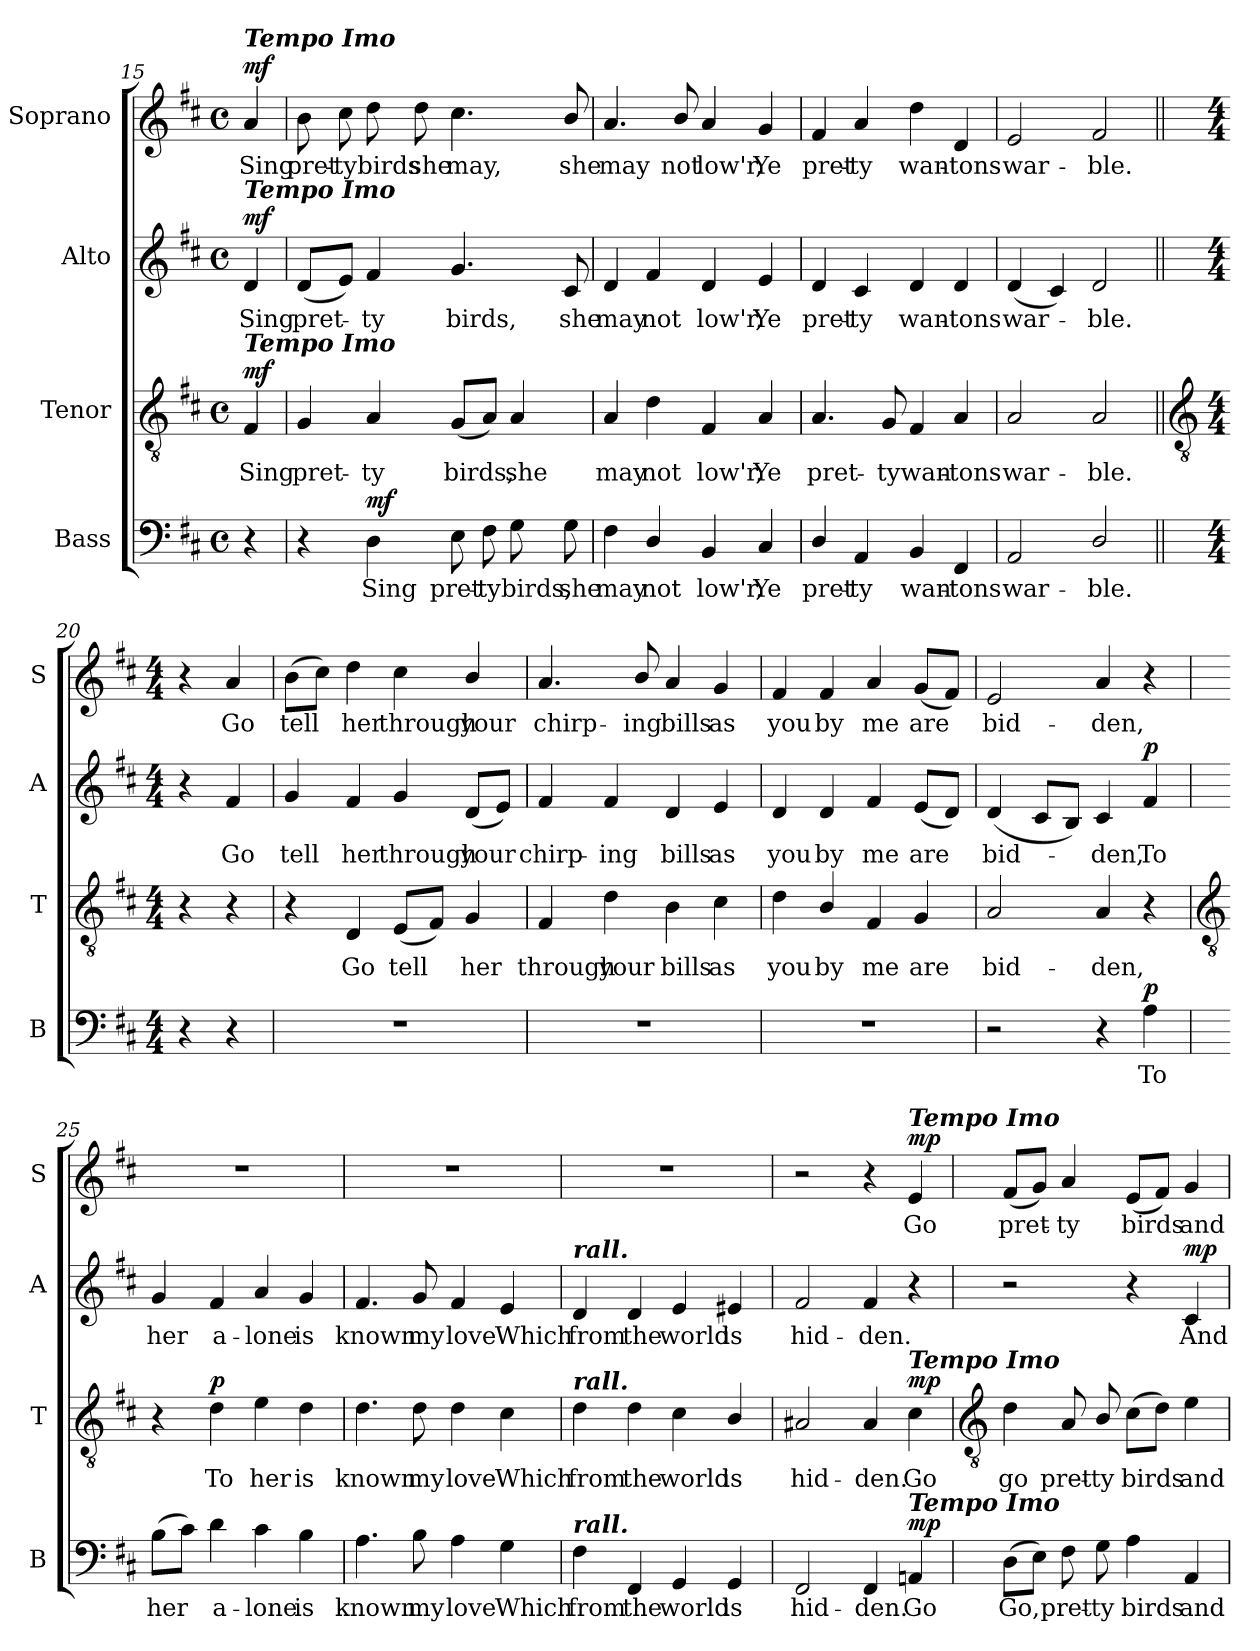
**kern	**text	**dynam	**kern	**text	**dynam	**kern	**text	**dynam	**kern	**text	**dynam
*part4	*part4	*part4	*part3	*part3	*part3	*part2	*part2	*part2	*part1	*part1	*part1
*staff4	*staff4	*staff4	*staff3	*staff3	*staff3	*staff2	*staff2	*staff2	*staff1	*staff1	*staff1
*I"Bass	*	*	*I"Tenor	*	*	*I"Alto	*	*	*I"Soprano	*	*
*I'B	*	*	*I'T	*	*	*I'A	*	*	*I'S	*	*
!!LO:LB:g=z
*clefF4	*	*	*clefGv2	*	*	*clefG2	*	*	*clefG2	*	*
*k[f#c#]	*	*	*k[f#c#]	*	*	*k[f#c#]	*	*	*k[f#c#]	*	*
*D:	*	*	*D:	*	*	*D:	*	*	*D:	*	*
*M4/4	*	*	*M4/4	*	*	*M4/4	*	*	*M4/4	*	*
*met(c)	*	*	*met(c)	*	*	*met(c)	*	*	*met(c)	*	*
=15	=15	=15	=15	=15	=15	=15	=15	=15	=15	=15	=15
!	!	!	!	!	!	!	!	!	!LO:TX:a:Bi:t=Tempo Imo	!	!
!	!	!	!	!	!	!LO:TX:a:Bi:t=Tempo Imo	!	!	!	!	!
!	!	!	!LO:TX:a:Bi:t=Tempo Imo	!	!	!	!	!	!	!	!
!	!	!	!	!LO:LY:b	!LO:DY:b	!	!LO:LY:b	!LO:DY:b	!	!LO:LY:b	!LO:DY:b
4r	.	.	4F#	Sing	mf	4d	Sing	mf	4a	Sing	mf
=16	=16	=16	=16	=16	=16	=16	=16	=16	=16	=16	=16
!	!	!	!	!LO:LY:b	!	!	!LO:LY:b	!	!	!LO:LY:b	!
4r	.	.	4G	pret-	.	(<8dL	pret-	.	8b	pret-	.
!	!	!	!	!	!	!	!	!	!	!LO:LY:b	!
.	.	.	.	.	.	8eJ)	.	.	8cc#	-ty	.
!	!LO:LY:b	!LO:DY:b	!	!LO:LY:b	!	!	!LO:LY:b	!	!	!LO:LY:b	!
4D	Sing	mf	4A	-ty	.	4f#	ty	.	8dd	birds	.
!	!	!	!	!	!	!	!	!	!	!LO:LY:b	!
.	.	.	.	.	.	.	.	.	8dd	she	.
!	!LO:LY:b	!	!	!LO:LY:b	!	!	!LO:LY:b	!	!	!LO:LY:b	!
8E	pret-	.	(<8GL	birds,	.	4.g	birds,	.	4.cc#	may,	.
!	!LO:LY:b	!	!	!	!	!	!	!	!	!	!
8F#	-ty	.	8AJ)	.	.	.	.	.	.	.	.
!	!LO:LY:b	!	!	!LO:LY:b	!	!	!	!	!	!	!
8G	birds,	.	4A	she	.	.	.	.	.	.	.
!	!LO:LY:b	!	!	!	!	!	!LO:LY:b	!	!	!LO:LY:b	!
8G	she	.	.	.	.	8c#	she	.	8b/	she	.
=17	=17	=17	=17	=17	=17	=17	=17	=17	=17	=17	=17
!	!LO:LY:b	!	!	!LO:LY:b	!	!	!LO:LY:b	!	!	!LO:LY:b	!
4F#	may	.	4A	may	.	4d	may	.	4.a	may	.
!	!LO:LY:b	!	!	!LO:LY:b	!	!	!LO:LY:b	!	!	!	!
4D/	not	.	4d	not	.	4f#	not	.	.	.	.
!	!	!	!	!	!	!	!	!	!	!LO:LY:b	!
.	.	.	.	.	.	.	.	.	8b/	not	.
!	!LO:LY:b	!	!	!LO:LY:b	!	!	!LO:LY:b	!	!	!LO:LY:b	!
4BB	low'r,	.	4F#	low'r,	.	4d	low'r,	.	4a	low'r,	.
!	!LO:LY:b	!	!	!LO:LY:b	!	!	!LO:LY:b	!	!	!LO:LY:b	!
4C#	Ye	.	4A	Ye	.	4e	Ye	.	4g	Ye	.
=18	=18	=18	=18	=18	=18	=18	=18	=18	=18	=18	=18
!	!LO:LY:b	!	!	!LO:LY:b	!	!	!LO:LY:b	!	!	!LO:LY:b	!
4D/	pret-	.	4.A	pret-	.	4d	pret-	.	4f#	pret-	.
!	!LO:LY:b	!	!	!	!	!	!LO:LY:b	!	!	!LO:LY:b	!
4AA	-ty	.	.	.	.	4c#	-ty	.	4a	-ty	.
!	!	!	!	!LO:LY:b	!	!	!	!	!	!	!
.	.	.	8G	-ty	.	.	.	.	.	.	.
!	!LO:LY:b	!	!	!LO:LY:b	!	!	!LO:LY:b	!	!	!LO:LY:b	!
4BB	wan-	.	4F#	wan-	.	4d	wan-	.	4dd	wan-	.
!	!LO:LY:b	!	!	!LO:LY:b	!	!	!LO:LY:b	!	!	!LO:LY:b	!
4FF#	-tons	.	4A	-tons	.	4d	-tons	.	4d	-tons	.
=19	=19	=19	=19	=19	=19	=19	=19	=19	=19	=19	=19
!	!LO:LY:b	!	!	!LO:LY:b	!	!	!LO:LY:b	!	!	!LO:LY:b	!
2AA	war-	.	2A	war-	.	(<4d	war-	.	2e	war-	.
.	.	.	.	.	.	4c#)	.	.	.	.	.
!	!LO:LY:b	!	!	!LO:LY:b	!	!	!LO:LY:b	!	!	!LO:LY:b	!
2D/	-ble.	.	2A	-ble.	.	2d	ble.	.	2f#	-ble.	.
!!LO:LB:g=z
=20||	=20||	=20||	=20||	=20||	=20||	=20||	=20||	=20||	=20||	=20||	=20||
*	*	*	*clefGv2	*	*	*	*	*	*	*	*
*M4/4	*	*	*M4/4	*	*	*M4/4	*	*	*M4/4	*	*
4r	.	.	4r	.	.	4r	.	.	4r	.	.
!	!	!	!	!	!	!	!LO:LY:b	!	!	!LO:LY:b	!
4r	.	.	4r	.	.	4f#	Go	.	4a	Go	.
=21	=21	=21	=21	=21	=21	=21	=21	=21	=21	=21	=21
!	!	!	!	!	!	!	!LO:LY:b	!	!	!LO:LY:b	!
1r	.	.	4r	.	.	4g	tell	.	(>8bL	tell	.
.	.	.	.	.	.	.	.	.	8cc#J)	.	.
!	!	!	!	!LO:LY:b	!	!	!LO:LY:b	!	!	!LO:LY:b	!
.	.	.	4D	Go	.	4f#	her	.	4dd	her	.
!	!	!	!	!LO:LY:b	!	!	!LO:LY:b	!	!	!LO:LY:b	!
.	.	.	(<8EL	tell	.	4g	through	.	4cc#	through	.
.	.	.	8F#J)	.	.	.	.	.	.	.	.
!	!	!	!	!LO:LY:b	!	!	!LO:LY:b	!	!	!LO:LY:b	!
.	.	.	4G	her	.	(<8dL	your	.	4b/	your	.
.	.	.	.	.	.	8eJ)	.	.	.	.	.
=22	=22	=22	=22	=22	=22	=22	=22	=22	=22	=22	=22
!	!	!	!	!LO:LY:b	!	!	!LO:LY:b	!	!	!LO:LY:b	!
1r	.	.	4F#	through	.	4f#	chirp-	.	4.a	chirp-	.
!	!	!	!	!LO:LY:b	!	!	!LO:LY:b	!	!	!	!
.	.	.	4d	your	.	4f#	-ing	.	.	.	.
!	!	!	!	!	!	!	!	!	!	!LO:LY:b	!
.	.	.	.	.	.	.	.	.	8b/	-ing	.
!	!	!	!	!LO:LY:b	!	!	!LO:LY:b	!	!	!LO:LY:b	!
.	.	.	4B	bills	.	4d	bills	.	4a	bills	.
!	!	!	!	!LO:LY:b	!	!	!LO:LY:b	!	!	!LO:LY:b	!
.	.	.	4c#	as	.	4e	as	.	4g	as	.
=23	=23	=23	=23	=23	=23	=23	=23	=23	=23	=23	=23
!	!	!	!	!LO:LY:b	!	!	!LO:LY:b	!	!	!LO:LY:b	!
1r	.	.	4d	you	.	4d	you	.	4f#	you	.
!	!	!	!	!LO:LY:b	!	!	!LO:LY:b	!	!	!LO:LY:b	!
.	.	.	4B/	by	.	4d	by	.	4f#	by	.
!	!	!	!	!LO:LY:b	!	!	!LO:LY:b	!	!	!LO:LY:b	!
.	.	.	4F#	me	.	4f#	me	.	4a	me	.
!	!	!	!	!LO:LY:b	!	!	!LO:LY:b	!	!	!LO:LY:b	!
.	.	.	4G	are	.	(<8eL	are	.	(<8gL	are	.
.	.	.	.	.	.	8dJ)	.	.	8f#J)	.	.
=24	=24	=24	=24	=24	=24	=24	=24	=24	=24	=24	=24
!	!	!	!	!LO:LY:b	!	!	!LO:LY:b	!	!	!LO:LY:b	!
2r	.	.	2A	bid-	.	(<4d	bid-	.	2e	bid-	.
.	.	.	.	.	.	8c#L	.	.	.	.	.
.	.	.	.	.	.	8BJ)	.	.	.	.	.
!	!	!	!	!LO:LY:b	!	!	!LO:LY:b	!	!	!LO:LY:b	!
4r	.	.	4A	-den,	.	4c#	den,	.	4a	-den,	.
!	!LO:LY:b	!LO:DY:b	!	!	!	!	!LO:LY:b	!LO:DY:b	!	!	!
4A	To	p	4r	.	.	4f#	To	p	4r	.	.
!!LO:LB:g=z
=25	=25	=25	=25	=25	=25	=25	=25	=25	=25	=25	=25
*	*	*	*clefGv2	*	*	*	*	*	*	*	*
!	!LO:LY:b	!	!	!	!	!	!LO:LY:b	!	!	!	!
(>8BL	her	.	4r	.	.	4g	her	.	1r	.	.
8c#J)	.	.	.	.	.	.	.	.	.	.	.
!	!LO:LY:b	!	!	!LO:LY:b	!LO:DY:b	!	!LO:LY:b	!	!	!	!
4d	a-	.	4d	To	p	4f#	a-	.	.	.	.
!	!LO:LY:b	!	!	!LO:LY:b	!	!	!LO:LY:b	!	!	!	!
4c#	-lone	.	4e	her	.	4a	-lone	.	.	.	.
!	!LO:LY:b	!	!	!LO:LY:b	!	!	!LO:LY:b	!	!	!	!
4B	is	.	4d	is	.	4g	is	.	.	.	.
=26	=26	=26	=26	=26	=26	=26	=26	=26	=26	=26	=26
!	!LO:LY:b	!	!	!LO:LY:b	!	!	!LO:LY:b	!	!	!	!
4.A	known	.	4.d	known	.	4.f#	known	.	1r	.	.
!	!LO:LY:b	!	!	!LO:LY:b	!	!	!LO:LY:b	!	!	!	!
8B	my	.	8d	my	.	8g	my	.	.	.	.
!	!LO:LY:b	!	!	!LO:LY:b	!	!	!LO:LY:b	!	!	!	!
4A	love	.	4d	love	.	4f#	love	.	.	.	.
!	!LO:LY:b	!	!	!LO:LY:b	!	!	!LO:LY:b	!	!	!	!
4G	Which	.	4c#	Which	.	4e	Which	.	.	.	.
=27	=27	=27	=27	=27	=27	=27	=27	=27	=27	=27	=27
!	!	!	!	!	!	!LO:TX:a:Bi:t=rall.	!	!	!	!	!
!	!	!	!LO:TX:a:Bi:t=rall.	!	!	!	!	!	!	!	!
!LO:TX:a:Bi:t=rall.	!	!	!	!	!	!	!	!	!	!	!
!	!LO:LY:b	!	!	!LO:LY:b	!	!	!LO:LY:b	!	!	!	!
4F#	from	.	4d	from	.	4d	from	.	1r	.	.
!	!LO:LY:b	!	!	!LO:LY:b	!	!	!LO:LY:b	!	!	!	!
4FF#	the	.	4d	the	.	4d	the	.	.	.	.
!	!LO:LY:b	!	!	!LO:LY:b	!	!	!LO:LY:b	!	!	!	!
4GG	world	.	4c#	world	.	4e	world	.	.	.	.
!	!LO:LY:b	!	!	!LO:LY:b	!	!	!LO:LY:b	!	!	!	!
4GG	is	.	4B/	is	.	4e#X	is	.	.	.	.
=28	=28	=28	=28	=28	=28	=28	=28	=28	=28	=28	=28
!	!LO:LY:b	!	!	!LO:LY:b	!	!	!LO:LY:b	!	!	!	!
2FF#	hid-	.	2A#X	hid-	.	2f#	hid-	.	2r	.	.
!	!LO:LY:b	!	!	!LO:LY:b	!	!	!LO:LY:b	!	!	!	!
4FF#	-den.	.	4A#	-den.	.	4f#	-den.	.	4r	.	.
!	!	!	!	!	!	!	!	!	!LO:TX:a:Bi:t=Tempo Imo	!	!
!	!	!	!LO:TX:a:Bi:t=Tempo Imo	!	!	!	!	!	!	!	!
!LO:TX:a:Bi:t=Tempo Imo	!	!	!	!	!	!	!	!	!	!	!
!	!LO:LY:b	!LO:DY:b	!	!LO:LY:b	!LO:DY:b	!	!	!	!	!LO:LY:b	!LO:DY:b
4AAn	Go	mp	4c#	Go	mp	4r	.	.	4e	Go	mp
!!LO:LB:g=z
=29	=29	=29	=29	=29	=29	=29	=29	=29	=29	=29	=29
*	*	*	*clefGv2	*	*	*	*	*	*	*	*
!	!LO:LY:b	!	!	!LO:LY:b	!	!	!	!	!	!LO:LY:b	!
(>8DL	Go,	.	4d	go	.	2r	.	.	(<8f#L	pret-	.
8EJ)	.	.	.	.	.	.	.	.	8gJ)	.	.
!	!LO:LY:b	!	!	!LO:LY:b	!	!	!	!	!	!LO:LY:b	!
8F#	pret-	.	8A	pret-	.	.	.	.	4a	ty	.
!	!LO:LY:b	!	!	!LO:LY:b	!	!	!	!	!	!	!
8G	-ty	.	8B/	-ty	.	.	.	.	.	.	.
!	!LO:LY:b	!	!	!LO:LY:b	!	!	!	!	!	!LO:LY:b	!
4A	birds	.	(>8c#L	birds	.	4r	.	.	(<8eL	birds	.
.	.	.	8dJ)	.	.	.	.	.	8f#J)	.	.
!	!LO:LY:b	!	!	!LO:LY:b	!	!	!LO:LY:b	!LO:DY:b	!	!LO:LY:b	!
4AA	and	.	4e	and	.	4c#	And	mp	4g	and	.
=	=	=	=	=	=	=	=	=	=	=	=
*-	*-	*-	*-	*-	*-	*-	*-	*-	*-	*-	*-
